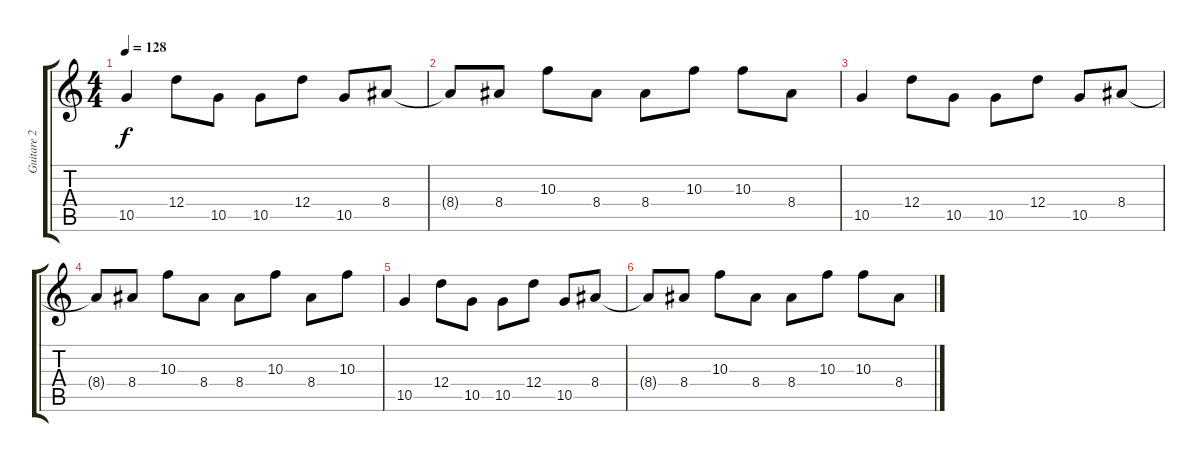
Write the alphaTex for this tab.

\track ("Guitare 2" "Guitare 2") {instrument distortionguitar}
\staff {score tabs}
\tuning (E4 B3 G3 D3 A2 E2) {hide}
\ts (4 4)
\tempo 128
\clef g2
\ks c
10.5.4{dy f} 12.4.8 10.5.8 10.5.8 12.4.8 10.5.8 8.4.8 |
8.4{t}.8 8.4.8 10.3.8 8.4.8 8.4.8 10.3.8 10.3.8 8.4.8 |
10.5.4 12.4.8 10.5.8 10.5.8 12.4.8 10.5.8 8.4.8 |
8.4{t}.8 8.4.8 10.3.8 8.4.8 8.4.8 10.3.8 8.4.8 10.3.8 |
10.5.4 12.4.8 10.5.8 10.5.8 12.4.8 10.5.8 8.4.8 |
8.4{t}.8 8.4.8 10.3.8 8.4.8 8.4.8 10.3.8 10.3.8 8.4.8
